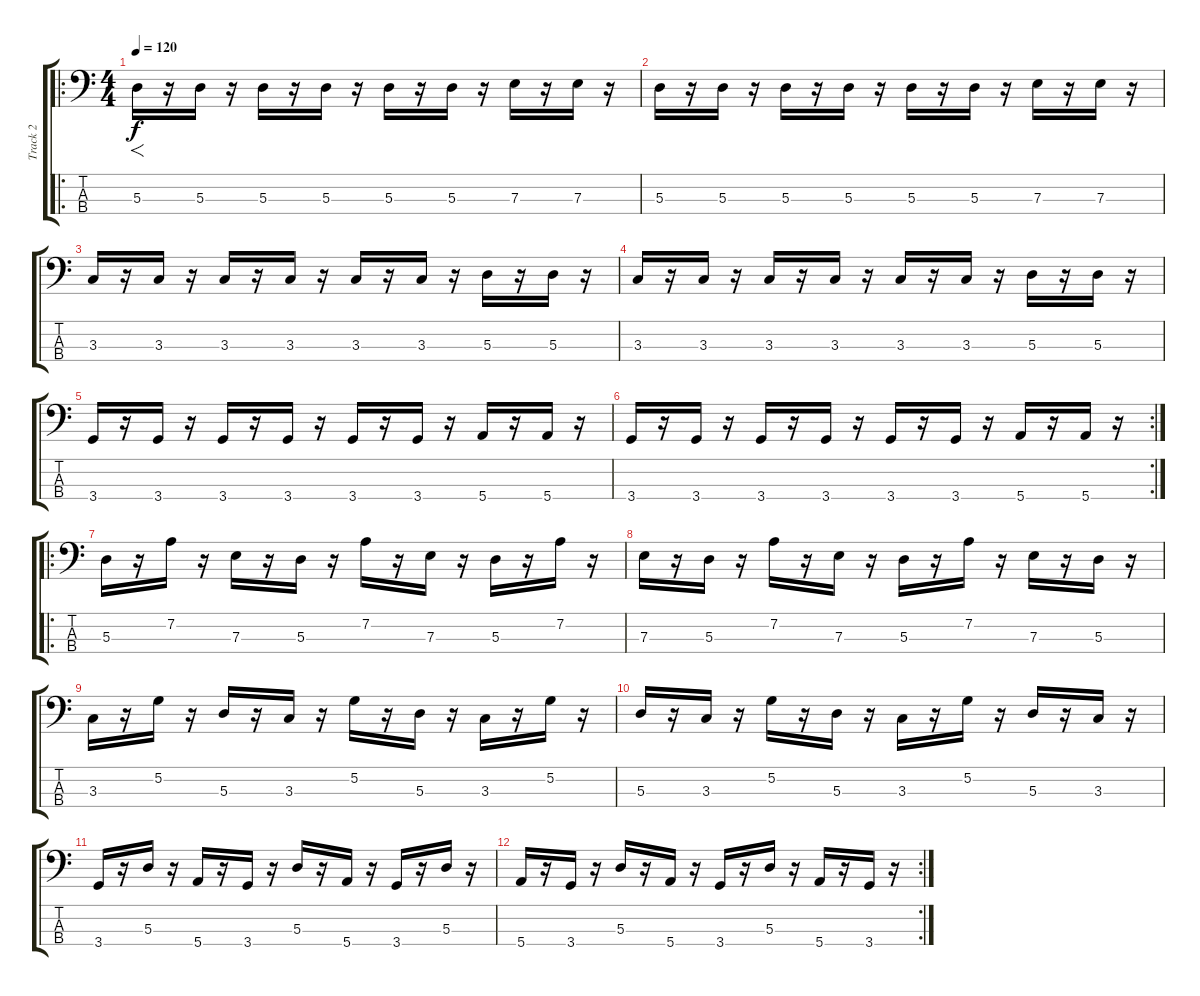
\track ("Track 2" "Track 2") {instrument acousticbass}
\staff {score tabs}
\tuning (G2 D2 A1 E1) {hide}
\ro
\ts (4 4)
\tempo 120
\clef f4
\ks c
5.3.16{f dy f instrument acousticbass} r.16 5.3.16 r.16 5.3.16 r.16 5.3.16 r.16 5.3.16 r.16 5.3.16 r.16 7.3.16 r.16 7.3.16 r.16 |
5.3.16 r.16 5.3.16 r.16 5.3.16 r.16 5.3.16 r.16 5.3.16 r.16 5.3.16 r.16 7.3.16 r.16 7.3.16 r.16 |
3.3.16 r.16 3.3.16 r.16 3.3.16 r.16 3.3.16 r.16 3.3.16 r.16 3.3.16 r.16 5.3.16 r.16 5.3.16 r.16 |
3.3.16 r.16 3.3.16 r.16 3.3.16 r.16 3.3.16 r.16 3.3.16 r.16 3.3.16 r.16 5.3.16 r.16 5.3.16 r.16 |
3.4.16 r.16 3.4.16 r.16 3.4.16 r.16 3.4.16 r.16 3.4.16 r.16 3.4.16 r.16 5.4.16 r.16 5.4.16 r.16 |
\rc 2
3.4.16 r.16 3.4.16 r.16 3.4.16 r.16 3.4.16 r.16 3.4.16 r.16 3.4.16 r.16 5.4.16 r.16 5.4.16 r.16 |
\ro
5.3.16 r.16 7.2.16 r.16 7.3.16 r.16 5.3.16 r.16 7.2.16 r.16 7.3.16 r.16 5.3.16 r.16 7.2.16 r.16 |
7.3.16 r.16 5.3.16 r.16 7.2.16 r.16 7.3.16 r.16 5.3.16 r.16 7.2.16 r.16 7.3.16 r.16 5.3.16 r.16 |
3.3.16 r.16 5.2.16 r.16 5.3.16 r.16 3.3.16 r.16 5.2.16 r.16 5.3.16 r.16 3.3.16 r.16 5.2.16 r.16 |
5.3.16 r.16 3.3.16 r.16 5.2.16 r.16 5.3.16 r.16 3.3.16 r.16 5.2.16 r.16 5.3.16 r.16 3.3.16 r.16 |
3.4.16 r.16 5.3.16 r.16 5.4.16 r.16 3.4.16 r.16 5.3.16 r.16 5.4.16 r.16 3.4.16 r.16 5.3.16 r.16 |
\rc 2
5.4.16 r.16 3.4.16 r.16 5.3.16 r.16 5.4.16 r.16 3.4.16 r.16 5.3.16 r.16 5.4.16 r.16 3.4.16 r.16
